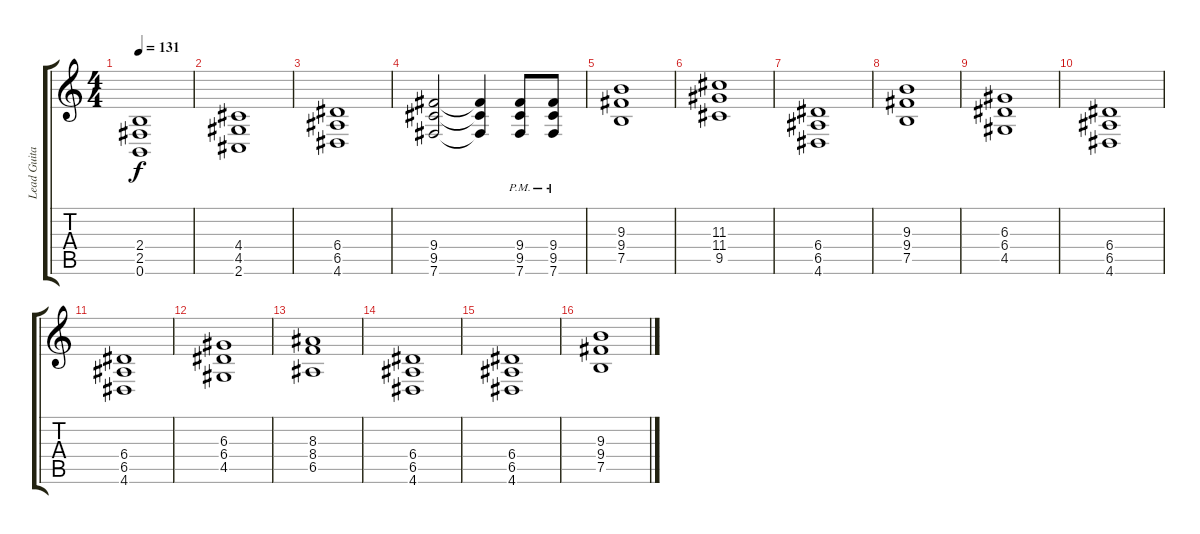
\track ("Lead Guitar, Effects" "Lead Guita") {instrument distortionguitar}
\staff {score tabs}
\tuning (B3 Gb3 D3 A2 E2 B1) {hide}
\ts (4 4)
\tempo 131
\clef g2
\ks c
(2.4 2.5 0.6).1{dy f} |
(4.4 4.5 2.6).1 |
(6.4 6.5 4.6).1 |
(9.4 9.5 7.6).2 (9.4{t} 9.5{t} 7.6{t}).4 (9.4{pm} 9.5{pm} 7.6{pm}).8 (9.4{pm} 9.5{pm} 7.6{pm}).8 |
(9.3 9.4 7.5).1 |
(11.3 11.4 9.5).1 |
(6.4 6.5 4.6).1 |
(9.3 9.4 7.5).1 |
(6.3 6.4 4.5).1 |
(6.4 6.5 4.6).1 |
(6.4 6.5 4.6).1 |
(6.3 6.4 4.5).1 |
(8.3 8.4 6.5).1 |
(6.4 6.5 4.6).1 |
(6.4 6.5 4.6).1 |
(9.3 9.4 7.5).1
